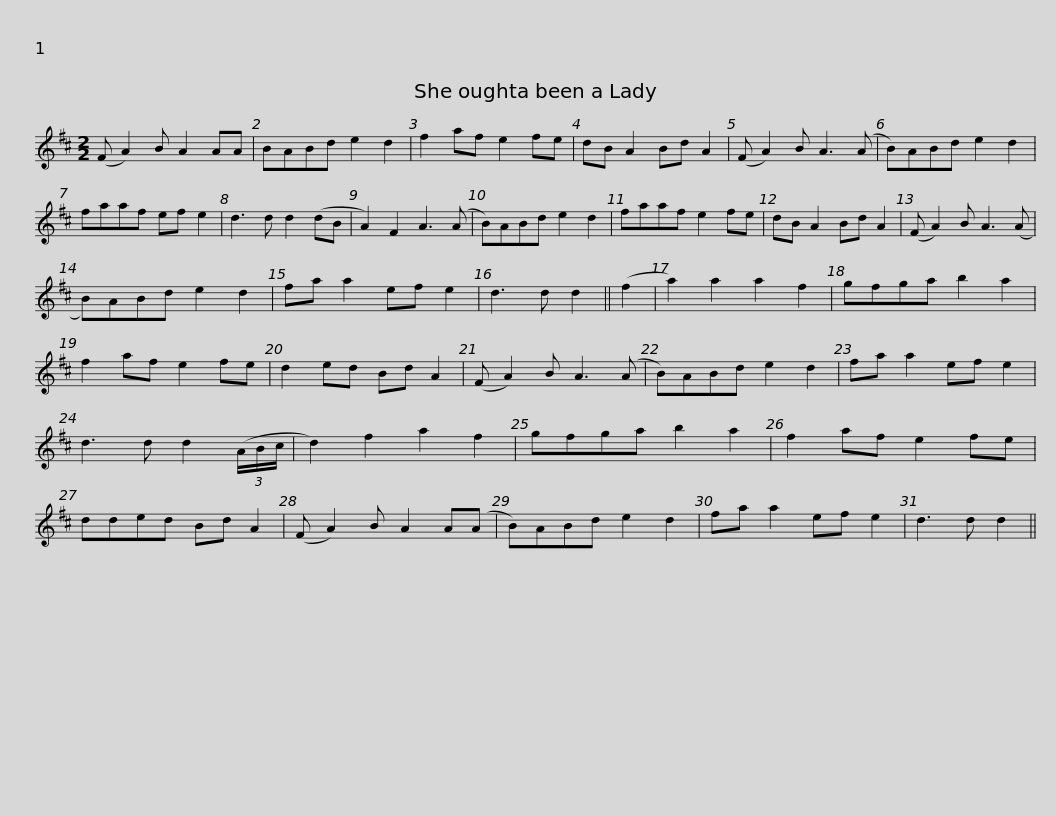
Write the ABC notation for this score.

X:1
L:1/8
M:2/2
I:linebreak $
K:D
V:1 treble
V:1
 (F A2) B A2 AA | BABd e2 d2 | f2 af e2 fe | dB A2 Bd A2 | (F A2) B A3 (A | %5
 B)ABd e2 d2 |$ faaf ef e2 | d3 d d2 (dB | A2) F2 A3 (A | B)ABd e2 d2 | %10
 faaf e2 fe | dB A2 Bd A2 | (F A2) B A3 (A |$ B)ABd e2 d2 | fa a2 ef e2 | %15
 d3 d d2 || (f2 | a2) a2 a2 f2 | gfga b2 a2 | f2 af e2 fe | %20
 d2 ed Bd A2 |$ (F A2) B A3 (A | B)ABd e2 d2 | fa a2 ef e2 | d3 d d2 (3(A/B/c/ | %25
 d2) f2 a2 f2 | gfga b2 a2 | f2 af e2 fe |$ dded Bd A2 | (F A2) B A2 A(A | %30
 B)ABd e2 d2 | fa a2 ef e2 | d3 d d2 || %33
